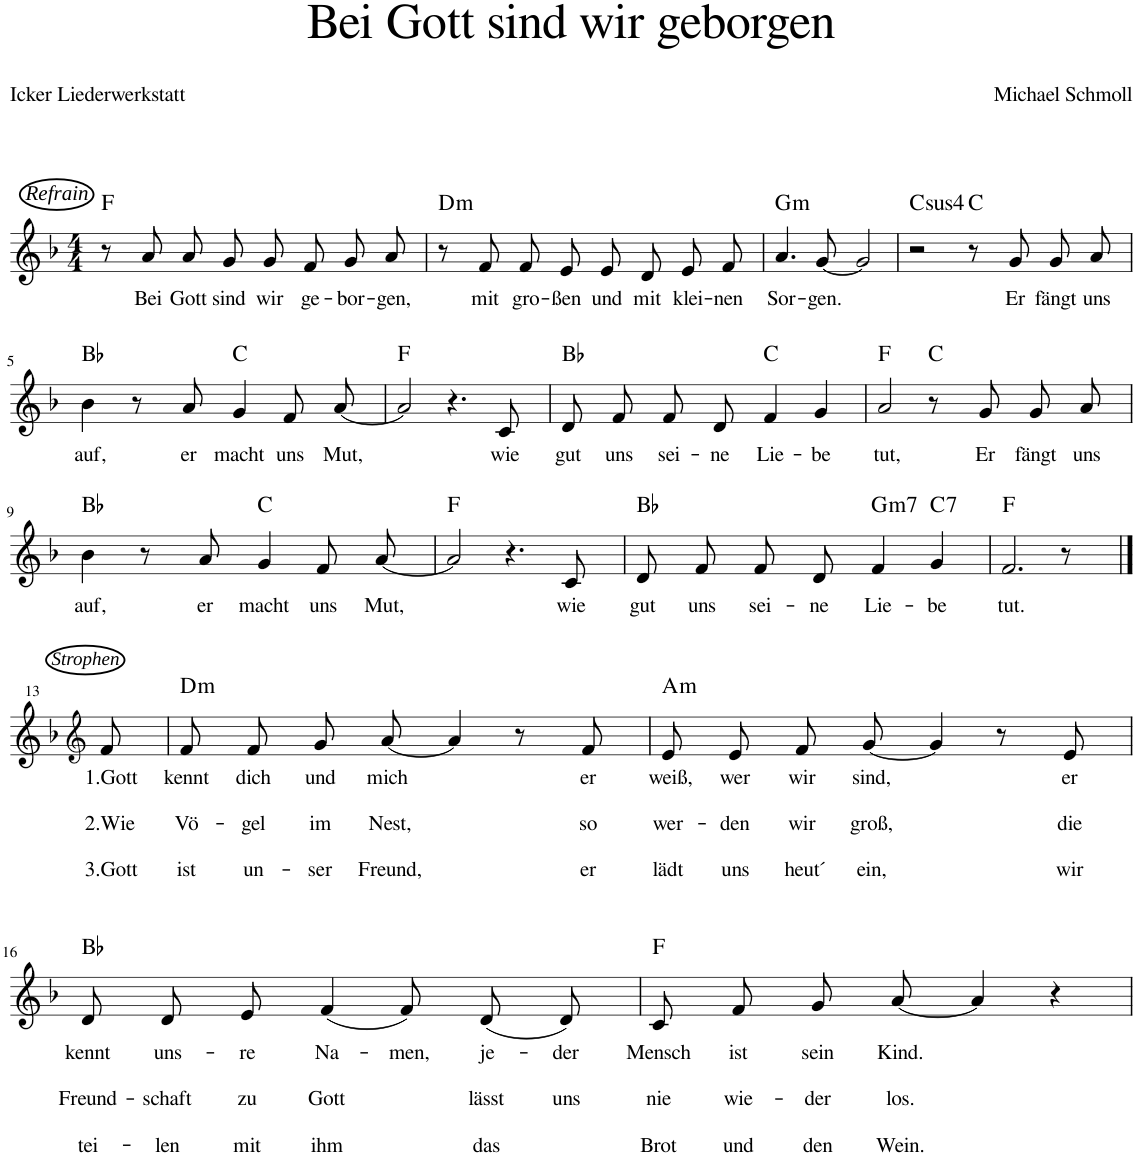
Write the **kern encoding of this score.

**kern	**text	**text	**text	**text	**text	**harte
*part1	*part1	*part1	*part1	*part1	*part1	*part1
*staff1	*staff1	*staff1	*staff1	*staff1	*staff1	*
*I"unbenannt2	*	*	*	*	*	*
*clefG2	*	*	*	*	*	*
*k[b-]	*	*	*	*	*	*
*M4/4	*	*	*	*	*	*
=1	=1	=1	=1	=1	=1	=1
!LO:TX:a:i:t=Refrain	!	!	!	!	!	!
8r	.	.	.	.	.	F:maj
!	!LO:LY:b	!	!	!	!	!
8a/	Bei	.	.	.	.	.
!	!LO:LY:b	!	!	!	!	!
8a/L	Gott	.	.	.	.	.
!	!LO:LY:b	!	!	!	!	!
8g/J	sind	.	.	.	.	.
!	!LO:LY:b	!	!	!	!	!
8g/L	wir	.	.	.	.	.
!	!LO:LY:b	!	!	!	!	!
8f/J	ge-	.	.	.	.	.
!	!LO:LY:b	!	!	!	!	!
8g/L	bor-	.	.	.	.	.
!	!LO:LY:b	!	!	!	!	!
8a/J	gen,	.	.	.	.	.
=2	=2	=2	=2	=2	=2	=2
!	!	!	!	!	!	!LO:H:kt=m
8r	.	.	.	.	.	D:min
!	!LO:LY:b	!	!	!	!	!
8f/	mit	.	.	.	.	.
!	!LO:LY:b	!	!	!	!	!
8f/L	gro-	.	.	.	.	.
!	!LO:LY:b	!	!	!	!	!
8e/J	ßen	.	.	.	.	.
!	!LO:LY:b	!	!	!	!	!
8e/L	und	.	.	.	.	.
!	!LO:LY:b	!	!	!	!	!
8d/J	mit	.	.	.	.	.
!	!LO:LY:b	!	!	!	!	!
8e/L	klei-	.	.	.	.	.
!	!LO:LY:b	!	!	!	!	!
8f/J	nen	.	.	.	.	.
=3	=3	=3	=3	=3	=3	=3
!	!LO:LY:b	!	!	!	!	!LO:H:kt=m
4.a/	Sor-	.	.	.	.	G:min
!	!LO:LY:b	!	!	!	!	!
[8g/	gen.	.	.	.	.	.
2g/]	.	.	.	.	.	.
=4	=4	=4	=4	=4	=4	=4
!	!	!	!	!	!	!LO:H:kt=4
2r	.	.	.	.	.	C:sus4
8r	.	.	.	.	.	C:maj
!	!LO:LY:b	!	!	!	!	!
8g/	Er	.	.	.	.	.
!	!LO:LY:b	!	!	!	!	!
8g/L	fängt	.	.	.	.	.
!	!LO:LY:b	!	!	!	!	!
8a/J	uns	.	.	.	.	.
!!LO:LB:g=z
=5	=5	=5	=5	=5	=5	=5
!	!LO:LY:b	!	!	!	!	!
4b-\	auf,	.	.	.	.	Bb:maj
8r	.	.	.	.	.	.
!	!LO:LY:b	!	!	!	!	!
8a/	er	.	.	.	.	.
!	!LO:LY:b	!	!	!	!	!
4g/	macht	.	.	.	.	C:maj
!	!LO:LY:b	!	!	!	!	!
8f/L	uns	.	.	.	.	.
!	!LO:LY:b	!	!	!	!	!
[8a/J	Mut,	.	.	.	.	.
=6	=6	=6	=6	=6	=6	=6
2a/]	.	.	.	.	.	F:maj
4.r	.	.	.	.	.	.
!	!LO:LY:b	!	!	!	!	!
8c/	wie	.	.	.	.	.
=7	=7	=7	=7	=7	=7	=7
!	!LO:LY:b	!	!	!	!	!
8d/L	gut	.	.	.	.	Bb:maj
!	!LO:LY:b	!	!	!	!	!
8f/J	uns	.	.	.	.	.
!	!LO:LY:b	!	!	!	!	!
8f/L	sei-	.	.	.	.	.
!	!LO:LY:b	!	!	!	!	!
8d/J	ne	.	.	.	.	.
!	!LO:LY:b	!	!	!	!	!
4f/	Lie-	.	.	.	.	C:maj
!	!LO:LY:b	!	!	!	!	!
4g/	be	.	.	.	.	.
=8	=8	=8	=8	=8	=8	=8
!	!LO:LY:b	!	!	!	!	!
2a/	tut,	.	.	.	.	F:maj
8r	.	.	.	.	.	C:maj
!	!LO:LY:b	!	!	!	!	!
8g/	Er	.	.	.	.	.
!	!LO:LY:b	!	!	!	!	!
8g/L	fängt	.	.	.	.	.
!	!LO:LY:b	!	!	!	!	!
8a/J	uns	.	.	.	.	.
!!LO:LB:g=z
=9	=9	=9	=9	=9	=9	=9
!	!LO:LY:b	!	!	!	!	!
4b-\	auf,	.	.	.	.	Bb:maj
8r	.	.	.	.	.	.
!	!LO:LY:b	!	!	!	!	!
8a/	er	.	.	.	.	.
!	!LO:LY:b	!	!	!	!	!
4g/	macht	.	.	.	.	C:maj
!	!LO:LY:b	!	!	!	!	!
8f/L	uns	.	.	.	.	.
!	!LO:LY:b	!	!	!	!	!
[8a/J	Mut,	.	.	.	.	.
=10	=10	=10	=10	=10	=10	=10
2a/]	.	.	.	.	.	F:maj
4.r	.	.	.	.	.	.
!	!LO:LY:b	!	!	!	!	!
8c/	wie	.	.	.	.	.
=11	=11	=11	=11	=11	=11	=11
!	!LO:LY:b	!	!	!	!	!
8d/L	gut	.	.	.	.	Bb:maj
!	!LO:LY:b	!	!	!	!	!
8f/J	uns	.	.	.	.	.
!	!LO:LY:b	!	!	!	!	!
8f/L	sei-	.	.	.	.	.
!	!LO:LY:b	!	!	!	!	!
8d/J	ne	.	.	.	.	.
!	!LO:LY:b	!	!	!	!	!LO:H:kt=m7
4f/	Lie-	.	.	.	.	G:min7
!	!LO:LY:b	!	!	!	!	!LO:H:kt=7
4g/	be	.	.	.	.	C:7
=12	=12	=12	=12	=12	=12	=12
!	!LO:LY:b	!	!	!	!	!
2.f/	tut.	.	.	.	.	F:maj
8r	.	.	.	.	.	.
!!LO:LB:g=z
==13	==13	==13	==13	==13	==13	==13
*clefG2	*	*	*	*	*	*
!LO:TX:a:i:t=Strophen	!	!	!	!	!	!
!	!LO:LY:b	!	!LO:LY:b	!	!LO:LY:b	!
8f/	1.Gott	.	2.Wie	.	3.Gott	.
=14	=14	=14	=14	=14	=14	=14
!	!LO:LY:b	!	!LO:LY:b	!	!LO:LY:b	!LO:H:kt=m
8f/L	kennt	.	Vö-	.	ist	D:min
!	!LO:LY:b	!	!LO:LY:b	!	!LO:LY:b	!
8f/J	dich	.	gel	.	un-	.
!	!LO:LY:b	!	!LO:LY:b	!	!LO:LY:b	!
8g/L	und	.	im	.	ser	.
!	!LO:LY:b	!	!LO:LY:b	!	!LO:LY:b	!
[8a/J	mich	.	Nest,	.	Freund,	.
4a/]	.	.	.	.	.	.
8r	.	.	.	.	.	.
!	!LO:LY:b	!	!LO:LY:b	!	!LO:LY:b	!
8f/	er	.	so	.	er	.
=15	=15	=15	=15	=15	=15	=15
!	!LO:LY:b	!	!LO:LY:b	!	!LO:LY:b	!LO:H:kt=m
8e/L	weiß,	.	wer-	.	lädt	A:min
!	!LO:LY:b	!	!LO:LY:b	!	!LO:LY:b	!
8e/J	wer	.	den	.	uns	.
!	!LO:LY:b	!	!LO:LY:b	!	!LO:LY:b	!
8f/L	wir	.	wir	.	heut´	.
!	!LO:LY:b	!	!LO:LY:b	!	!LO:LY:b	!
[8g/J	sind,	.	groß,	.	ein,	.
4g/]	.	.	.	.	.	.
8r	.	.	.	.	.	.
!	!LO:LY:b	!	!LO:LY:b	!	!LO:LY:b	!
8e/	er	.	die	.	wir	.
!!LO:LB:g=z
=16	=16	=16	=16	=16	=16	=16
!	!LO:LY:b	!	!LO:LY:b	!	!LO:LY:b	!
8d/L	kennt	.	Freund-	.	tei-	Bb:maj
!	!LO:LY:b	!	!LO:LY:b	!	!LO:LY:b	!
8d/J	uns-	.	schaft	.	len	.
!	!LO:LY:b	!	!LO:LY:b	!	!LO:LY:b	!
8e/	re	.	zu	.	mit	.
!	!LO:LY:b	!	!LO:LY:b	!	!LO:LY:b	!
(4f/	Na-	.	Gott	.	ihm	.
!	!LO:LY:b	!	!	!	!	!
8f/)	men,	.	.	.	.	.
!	!LO:LY:b	!	!LO:LY:b	!	!LO:LY:b	!
(8d/L	je-	.	lässt	.	das	.
!	!LO:LY:b	!	!LO:LY:b	!	!	!
8d/J)	der	.	uns	.	.	.
=17	=17	=17	=17	=17	=17	=17
!	!LO:LY:b	!	!LO:LY:b	!	!LO:LY:b	!
8c/L	Mensch	.	nie	.	Brot	F:maj
!	!LO:LY:b	!	!LO:LY:b	!	!LO:LY:b	!
8f/J	ist	.	wie-	.	und	.
!	!LO:LY:b	!	!LO:LY:b	!	!LO:LY:b	!
8g/L	sein	.	der	.	den	.
!	!LO:LY:b	!	!LO:LY:b	!	!LO:LY:b	!
[8a/J	Kind.	.	los.	.	Wein.	.
4a/]	.	.	.	.	.	.
4r	.	.	.	.	.	.
=	=	=	=	=	=	=
*-	*-	*-	*-	*-	*-	*-
